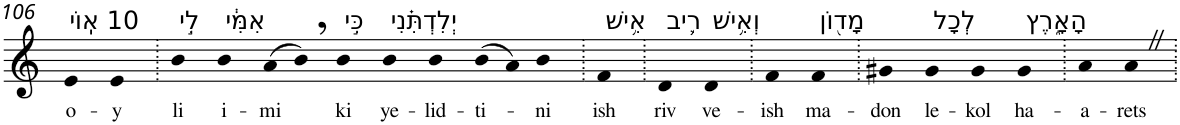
**kern	**text
*part1	*part1
*staff1	*staff1
*I"Piano	*
*I'Pno	*
!!LO:PB:g=z
*clefG2	*
*k[]	*
=106	=106
!LO:TX:a:t=10 אֽוֹי	!
!	!LO:LY:b
4e	o-
!	!LO:LY:b
4e	-y
=107.	=107.
!LO:TX:a:t=לִ֣י	!
!	!LO:LY:b
4b	li
!LO:TX:a:t=אִמִּ֔י	!
!	!LO:LY:b
4b	i-
!	!LO:LY:b
(>8a	-mi
8b,)	.
!LO:TX:a:t=כִּ֣י	!
!	!LO:LY:b
4b	ki
!LO:TX:a:t=יְלִדְתִּ֗נִי	!
!	!LO:LY:b
4b	ye-
!	!LO:LY:b
4b	-lid-
!	!LO:LY:b
(>8b	-ti-
8a)	.
!	!LO:LY:b
4b	-ni
=108.	=108.
!LO:TX:a:t=אִ֥ישׁ	!
!	!LO:LY:b
4f	ish
=109.	=109.
!LO:TX:a:t=רִ֛יב	!
!	!LO:LY:b
4d	riv
!LO:TX:a:t=וְאִ֥ישׁ	!
!	!LO:LY:b
4d	ve-
=110.	=110.
!	!LO:LY:b
4f	-ish
!LO:TX:a:t=מָד֖וֹן	!
!	!LO:LY:b
4f	ma-
=111.	=111.
!	!LO:LY:b
4g#X	-don
!LO:TX:a:t=לְכָל	!
!	!LO:LY:b
4g#	le-
!	!LO:LY:b
4g#	-kol
!LO:TX:a:t=הָאָ֑רֶץ	!
!	!LO:LY:b
4g#	ha-
=112.	=112.
!	!LO:LY:b
4a	-a-
!	!LO:LY:b
4aZ	-rets
=.	=.
*-	*-
